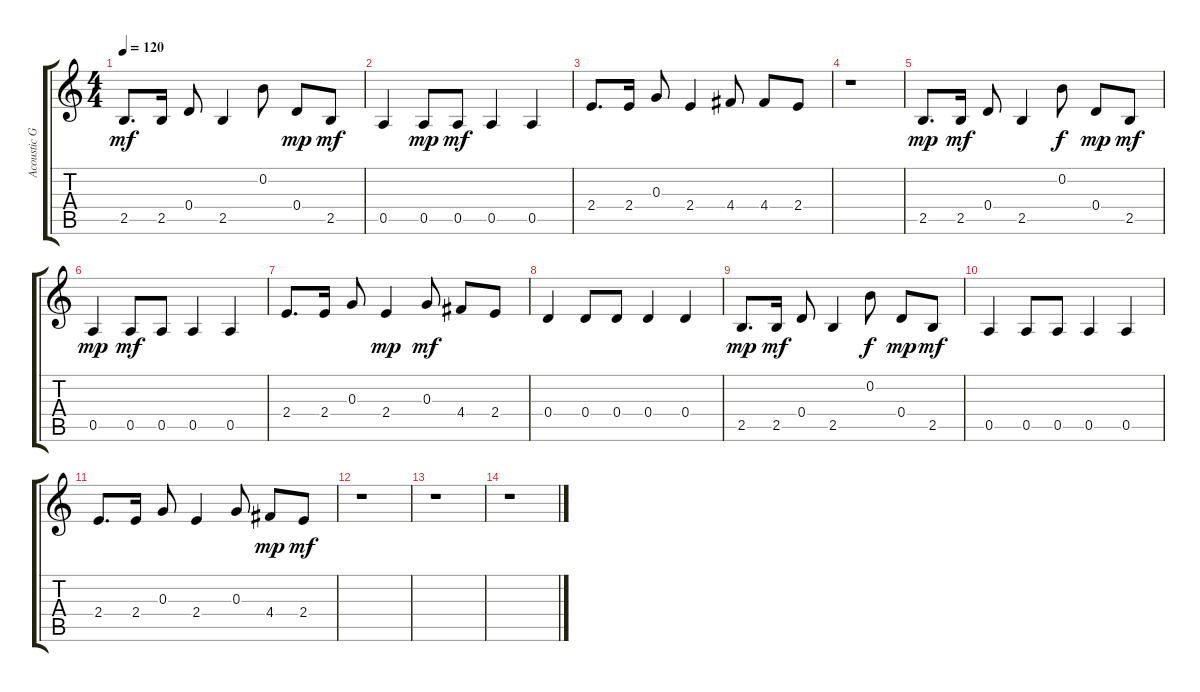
\track ("Acoustic Guitar" "Acoustic G") {instrument acousticguitarnylon}
\staff {score tabs}
\tuning (E4 B3 G3 D3 A2 E2) {hide}
\ts (4 4)
\tempo 120
\clef g2
\ks c
2.5.8{d dy mf} 2.5.16 0.4.8 2.5.4 0.2.8 0.4.8{dy mp} 2.5.8{dy mf} |
0.5.4 0.5.8{dy mp} 0.5.8{dy mf} 0.5.4 0.5.4 |
2.4.8{d} 2.4.16 0.3.8 2.4.4 4.4.8 4.4.8 2.4.8 |
r.1 |
2.5.8{d dy mp} 2.5.16{dy mf} 0.4.8 2.5.4 0.2.8{dy f} 0.4.8{dy mp} 2.5.8{dy mf} |
0.5.4{dy mp} 0.5.8{dy mf} 0.5.8 0.5.4 0.5.4 |
2.4.8{d} 2.4.16 0.3.8 2.4.4{dy mp} 0.3.8{dy mf} 4.4.8 2.4.8 |
0.4.4 0.4.8 0.4.8 0.4.4 0.4.4 |
2.5.8{d dy mp} 2.5.16{dy mf} 0.4.8 2.5.4 0.2.8{dy f} 0.4.8{dy mp} 2.5.8{dy mf} |
0.5.4 0.5.8 0.5.8 0.5.4 0.5.4 |
2.4.8{d} 2.4.16 0.3.8 2.4.4 0.3.8 4.4.8{dy mp} 2.4.8{dy mf} |
r.1 |
r.1 |
r.1
